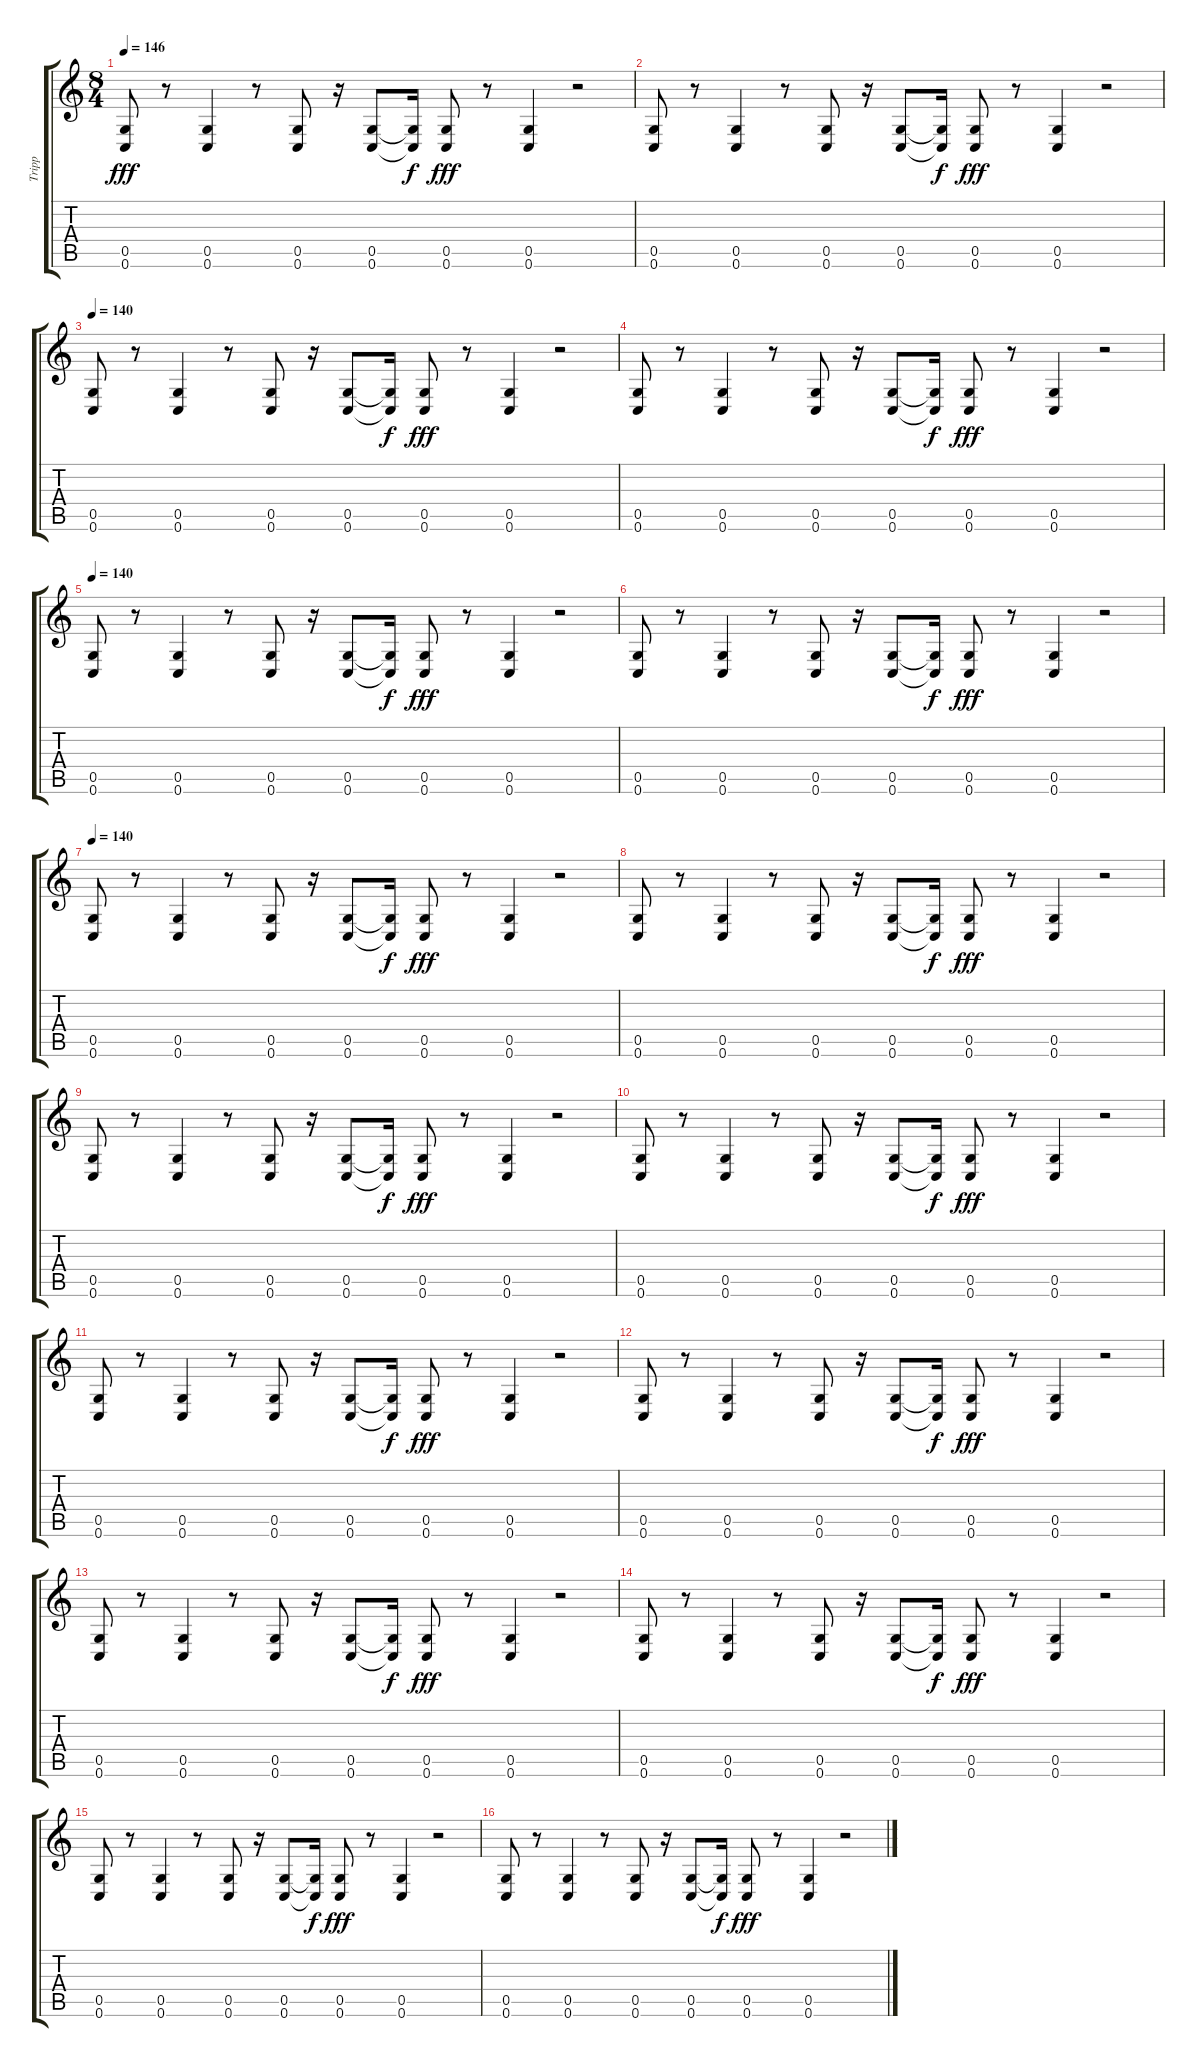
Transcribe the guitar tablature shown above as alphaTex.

\track ("Tripp" "Tripp") {instrument overdrivenguitar}
\staff {score tabs}
\tuning (D4 A3 F3 C3 G2 C2) {hide}
\ts (8 4)
\tempo 146
\clef g2
\ks c
(0.5 0.6).8{dy fff instrument overdrivenguitar} r.8 (0.5 0.6).4 r.8 (0.5 0.6).8 r.16 (0.5 0.6).8 (0.5{t} 0.6{t}).16{dy f} (0.5 0.6).8{dy fff} r.8 (0.5 0.6).4 r.2 |
(0.5 0.6).8 r.8 (0.5 0.6).4 r.8 (0.5 0.6).8 r.16 (0.5 0.6).8 (0.5{t} 0.6{t}).16{dy f} (0.5 0.6).8{dy fff} r.8 (0.5 0.6).4 r.2 |
\tempo 140
(0.5 0.6).8 r.8 (0.5 0.6).4 r.8 (0.5 0.6).8 r.16 (0.5 0.6).8 (0.5{t} 0.6{t}).16{dy f} (0.5 0.6).8{dy fff} r.8 (0.5 0.6).4 r.2 |
(0.5 0.6).8 r.8 (0.5 0.6).4 r.8 (0.5 0.6).8 r.16 (0.5 0.6).8 (0.5{t} 0.6{t}).16{dy f} (0.5 0.6).8{dy fff} r.8 (0.5 0.6).4 r.2 |
\tempo 140
(0.5 0.6).8 r.8 (0.5 0.6).4 r.8 (0.5 0.6).8 r.16 (0.5 0.6).8 (0.5{t} 0.6{t}).16{dy f} (0.5 0.6).8{dy fff} r.8 (0.5 0.6).4 r.2 |
(0.5 0.6).8 r.8 (0.5 0.6).4 r.8 (0.5 0.6).8 r.16 (0.5 0.6).8 (0.5{t} 0.6{t}).16{dy f} (0.5 0.6).8{dy fff} r.8 (0.5 0.6).4 r.2 |
\tempo 140
(0.5 0.6).8 r.8 (0.5 0.6).4 r.8 (0.5 0.6).8 r.16 (0.5 0.6).8 (0.5{t} 0.6{t}).16{dy f} (0.5 0.6).8{dy fff} r.8 (0.5 0.6).4 r.2 |
(0.5 0.6).8 r.8 (0.5 0.6).4 r.8 (0.5 0.6).8 r.16 (0.5 0.6).8 (0.5{t} 0.6{t}).16{dy f} (0.5 0.6).8{dy fff} r.8 (0.5 0.6).4 r.2 |
(0.5 0.6).8 r.8 (0.5 0.6).4 r.8 (0.5 0.6).8 r.16 (0.5 0.6).8 (0.5{t} 0.6{t}).16{dy f} (0.5 0.6).8{dy fff} r.8 (0.5 0.6).4 r.2 |
(0.5 0.6).8 r.8 (0.5 0.6).4 r.8 (0.5 0.6).8 r.16 (0.5 0.6).8 (0.5{t} 0.6{t}).16{dy f} (0.5 0.6).8{dy fff} r.8 (0.5 0.6).4 r.2 |
(0.5 0.6).8 r.8 (0.5 0.6).4 r.8 (0.5 0.6).8 r.16 (0.5 0.6).8 (0.5{t} 0.6{t}).16{dy f} (0.5 0.6).8{dy fff} r.8 (0.5 0.6).4 r.2 |
(0.5 0.6).8 r.8 (0.5 0.6).4 r.8 (0.5 0.6).8 r.16 (0.5 0.6).8 (0.5{t} 0.6{t}).16{dy f} (0.5 0.6).8{dy fff} r.8 (0.5 0.6).4 r.2 |
(0.5 0.6).8 r.8 (0.5 0.6).4 r.8 (0.5 0.6).8 r.16 (0.5 0.6).8 (0.5{t} 0.6{t}).16{dy f} (0.5 0.6).8{dy fff} r.8 (0.5 0.6).4 r.2 |
(0.5 0.6).8 r.8 (0.5 0.6).4 r.8 (0.5 0.6).8 r.16 (0.5 0.6).8 (0.5{t} 0.6{t}).16{dy f} (0.5 0.6).8{dy fff} r.8 (0.5 0.6).4 r.2 |
(0.5 0.6).8 r.8 (0.5 0.6).4 r.8 (0.5 0.6).8 r.16 (0.5 0.6).8 (0.5{t} 0.6{t}).16{dy f} (0.5 0.6).8{dy fff} r.8 (0.5 0.6).4 r.2 |
(0.5 0.6).8 r.8 (0.5 0.6).4 r.8 (0.5 0.6).8 r.16 (0.5 0.6).8 (0.5{t} 0.6{t}).16{dy f} (0.5 0.6).8{dy fff} r.8 (0.5 0.6).4 r.2
